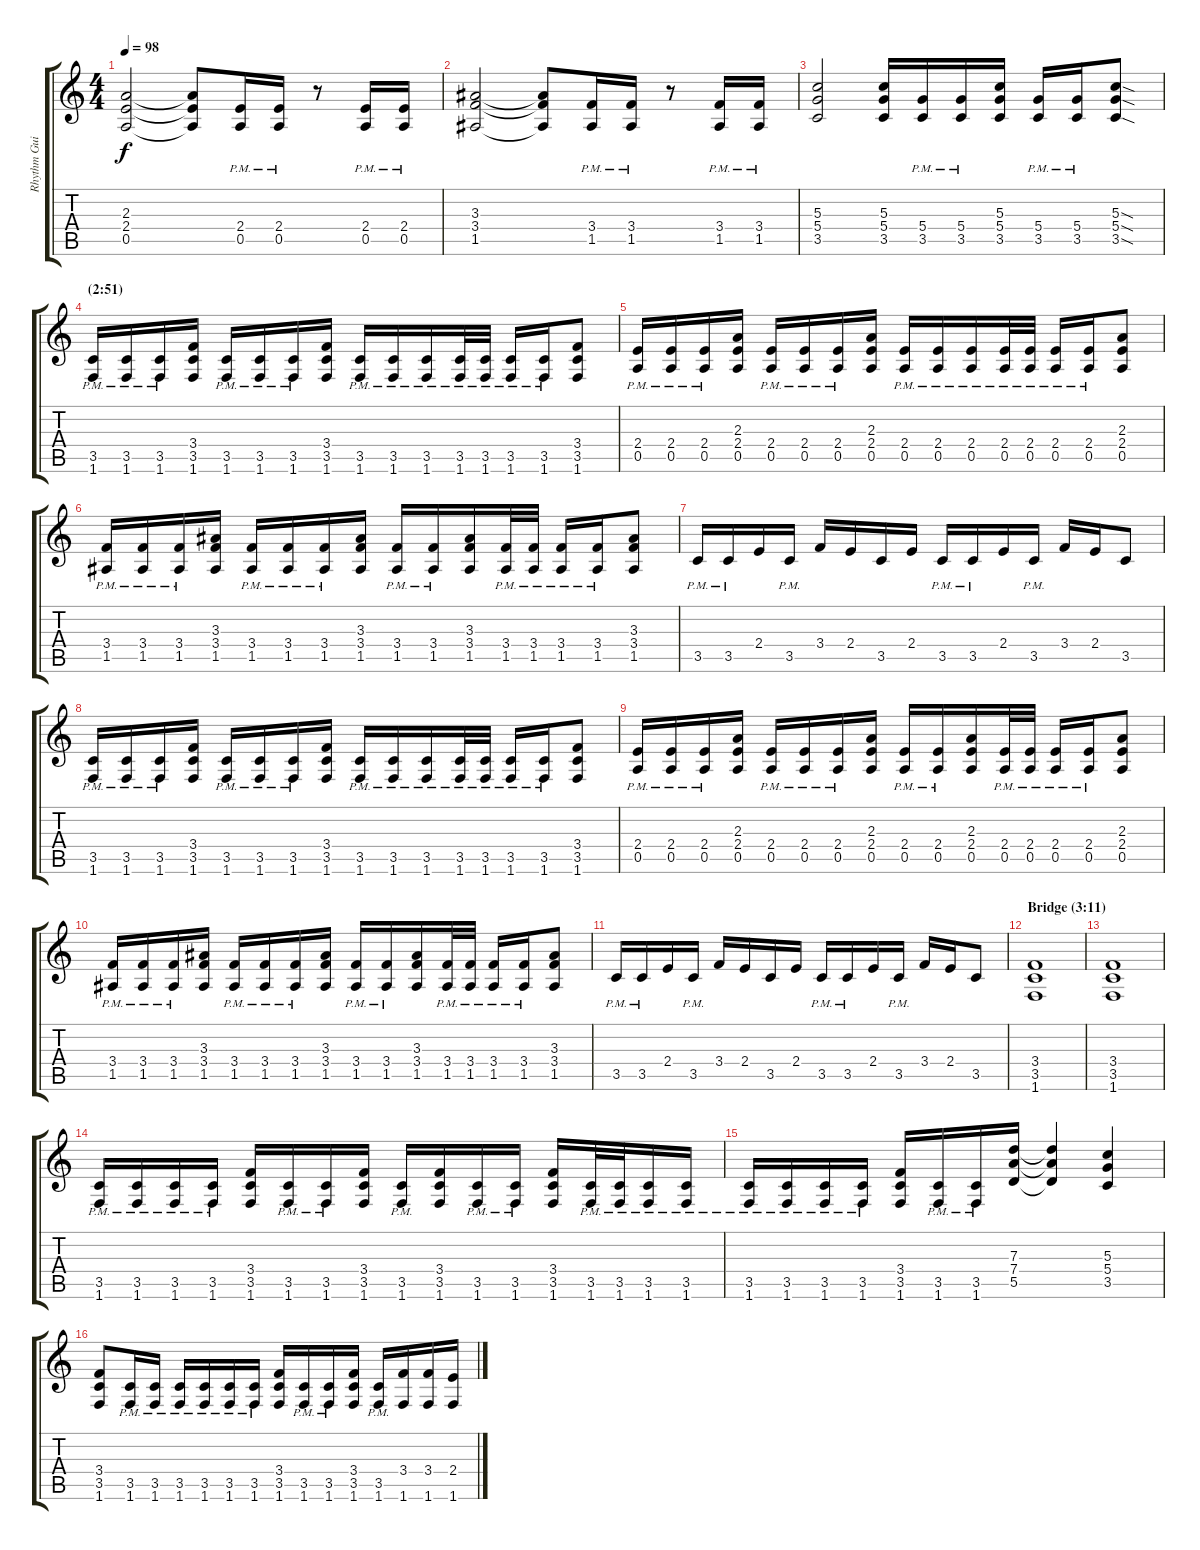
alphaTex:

\track ("Rhythm Guitar" "Rhythm Gui") {instrument distortionguitar}
\staff {score tabs}
\tuning (E4 B3 G3 D3 A2 E2) {hide}
\ts (4 4)
\tempo 98
\clef g2
\ks c
(2.3 2.4 0.5).2{dy f} (2.3{t} 2.4{t} 0.5{t}).8 (2.4{pm} 0.5{pm}).16 (2.4{pm} 0.5{pm}).16 r.8 (2.4{pm} 0.5{pm}).16 (2.4{pm} 0.5{pm}).16 |
(3.3 3.4 1.5).2 (3.3{t} 3.4{t} 1.5{t}).8 (3.4{pm} 1.5{pm}).16 (3.4{pm} 1.5{pm}).16 r.8 (3.4{pm} 1.5{pm}).16 (3.4{pm} 1.5{pm}).16 |
(5.3 5.4 3.5).2 (5.3 5.4 3.5).16 (5.4{pm} 3.5{pm}).16 (5.4{pm} 3.5{pm}).16 (5.3 5.4 3.5).16 (5.4{pm} 3.5{pm}).16 (5.4{pm} 3.5{pm}).16 (5.3{sod} 5.4{sod} 3.5{sod}).8 |
\section ("" "(2:51)")
(3.5{pm} 1.6{pm}).16 (3.5{pm} 1.6{pm}).16 (3.5{pm} 1.6{pm}).16 (3.4 3.5 1.6).16 (3.5{pm} 1.6{pm}).16 (3.5{pm} 1.6{pm}).16 (3.5{pm} 1.6{pm}).16 (3.4 3.5 1.6).16 (3.5{pm} 1.6{pm}).16 (3.5{pm} 1.6{pm}).16 (3.5{pm} 1.6{pm}).16 (3.5{pm} 1.6{pm}).32 (3.5{pm} 1.6{pm}).32 (3.5{pm} 1.6{pm}).16 (3.5{pm} 1.6{pm}).16 (3.4 3.5 1.6).8 |
(2.4{pm} 0.5{pm}).16 (2.4{pm} 0.5{pm}).16 (2.4{pm} 0.5{pm}).16 (2.3 2.4 0.5).16 (2.4{pm} 0.5{pm}).16 (2.4{pm} 0.5{pm}).16 (2.4{pm} 0.5{pm}).16 (2.3 2.4 0.5).16 (2.4{pm} 0.5{pm}).16 (2.4{pm} 0.5{pm}).16 (2.4{pm} 0.5{pm}).16 (2.4{pm} 0.5{pm}).32 (2.4{pm} 0.5{pm}).32 (2.4{pm} 0.5{pm}).16 (2.4{pm} 0.5{pm}).16 (2.3 2.4 0.5).8 |
(3.4{pm} 1.5{pm}).16 (3.4{pm} 1.5{pm}).16 (3.4{pm} 1.5{pm}).16 (3.3 3.4 1.5).16 (3.4{pm} 1.5{pm}).16 (3.4{pm} 1.5{pm}).16 (3.4{pm} 1.5{pm}).16 (3.3 3.4 1.5).16 (3.4{pm} 1.5{pm}).16 (3.4{pm} 1.5{pm}).16 (3.3 3.4 1.5).16 (3.4{pm} 1.5{pm}).32 (3.4{pm} 1.5{pm}).32 (3.4{pm} 1.5{pm}).16 (3.4{pm} 1.5{pm}).16 (3.3 3.4 1.5).8 |
3.5{pm}.16 3.5{pm}.16 2.4.16 3.5{pm}.16 3.4.16 2.4.16 3.5.16 2.4.16 3.5{pm}.16 3.5{pm}.16 2.4.16 3.5{pm}.16 3.4.16 2.4.16 3.5.8 |
(3.5{pm} 1.6{pm}).16 (3.5{pm} 1.6{pm}).16 (3.5{pm} 1.6{pm}).16 (3.4 3.5 1.6).16 (3.5{pm} 1.6{pm}).16 (3.5{pm} 1.6{pm}).16 (3.5{pm} 1.6{pm}).16 (3.4 3.5 1.6).16 (3.5{pm} 1.6{pm}).16 (3.5{pm} 1.6{pm}).16 (3.5{pm} 1.6{pm}).16 (3.5{pm} 1.6{pm}).32 (3.5{pm} 1.6{pm}).32 (3.5{pm} 1.6{pm}).16 (3.5{pm} 1.6{pm}).16 (3.4 3.5 1.6).8 |
(2.4{pm} 0.5{pm}).16 (2.4{pm} 0.5{pm}).16 (2.4{pm} 0.5{pm}).16 (2.3 2.4 0.5).16 (2.4{pm} 0.5{pm}).16 (2.4{pm} 0.5{pm}).16 (2.4{pm} 0.5{pm}).16 (2.3 2.4 0.5).16 (2.4{pm} 0.5{pm}).16 (2.4{pm} 0.5{pm}).16 (2.3 2.4 0.5).16 (2.4{pm} 0.5{pm}).32 (2.4{pm} 0.5{pm}).32 (2.4{pm} 0.5{pm}).16 (2.4{pm} 0.5{pm}).16 (2.3 2.4 0.5).8 |
(3.4{pm} 1.5{pm}).16 (3.4{pm} 1.5{pm}).16 (3.4{pm} 1.5{pm}).16 (3.3 3.4 1.5).16 (3.4{pm} 1.5{pm}).16 (3.4{pm} 1.5{pm}).16 (3.4{pm} 1.5{pm}).16 (3.3 3.4 1.5).16 (3.4{pm} 1.5{pm}).16 (3.4{pm} 1.5{pm}).16 (3.3 3.4 1.5).16 (3.4{pm} 1.5{pm}).32 (3.4{pm} 1.5{pm}).32 (3.4{pm} 1.5{pm}).16 (3.4{pm} 1.5{pm}).16 (3.3 3.4 1.5).8 |
3.5{pm}.16 3.5{pm}.16 2.4.16 3.5{pm}.16 3.4.16 2.4.16 3.5.16 2.4.16 3.5{pm}.16 3.5{pm}.16 2.4.16 3.5{pm}.16 3.4.16 2.4.16 3.5.8 |
\section ("" "Bridge (3:11)")
(3.4 3.5 1.6).1 |
(3.4 3.5 1.6).1 |
(3.5{pm} 1.6{pm}).16 (3.5{pm} 1.6{pm}).16 (3.5{pm} 1.6{pm}).16 (3.5{pm} 1.6{pm}).16 (3.4 3.5 1.6).16 (3.5{pm} 1.6{pm}).16 (3.5{pm} 1.6{pm}).16 (3.4 3.5 1.6).16 (3.5{pm} 1.6{pm}).16 (3.4 3.5 1.6).16 (3.5{pm} 1.6{pm}).16 (3.5{pm} 1.6{pm}).16 (3.4 3.5 1.6).16 (3.5{pm} 1.6{pm}).32 (3.5{pm} 1.6{pm}).32 (3.5{pm} 1.6).16 (3.5{pm} 1.6{pm}).16 |
(3.5{pm} 1.6{pm}).16 (3.5{pm} 1.6{pm}).16 (3.5{pm} 1.6{pm}).16 (3.5{pm} 1.6{pm}).16 (3.4 3.5 1.6).16 (3.5{pm} 1.6{pm}).16 (3.5{pm} 1.6{pm}).16 (7.3 7.4 5.5).16 (7.3{t} 7.4{t} 5.5{t}).4 (5.3 5.4 3.5).4 |
(3.4 3.5 1.6).8 (3.5{pm} 1.6{pm}).16 (3.5{pm} 1.6{pm}).16 (3.5{pm} 1.6{pm}).16 (3.5{pm} 1.6{pm}).16 (3.5{pm} 1.6{pm}).16 (3.5{pm} 1.6{pm}).16 (3.4 3.5 1.6).16 (3.5{pm} 1.6{pm}).16 (3.5{pm} 1.6{pm}).16 (3.4 3.5 1.6).16 (3.5{pm} 1.6{pm}).16 (3.4 1.6).16 (3.4 1.6).16 (2.4 1.6).16
